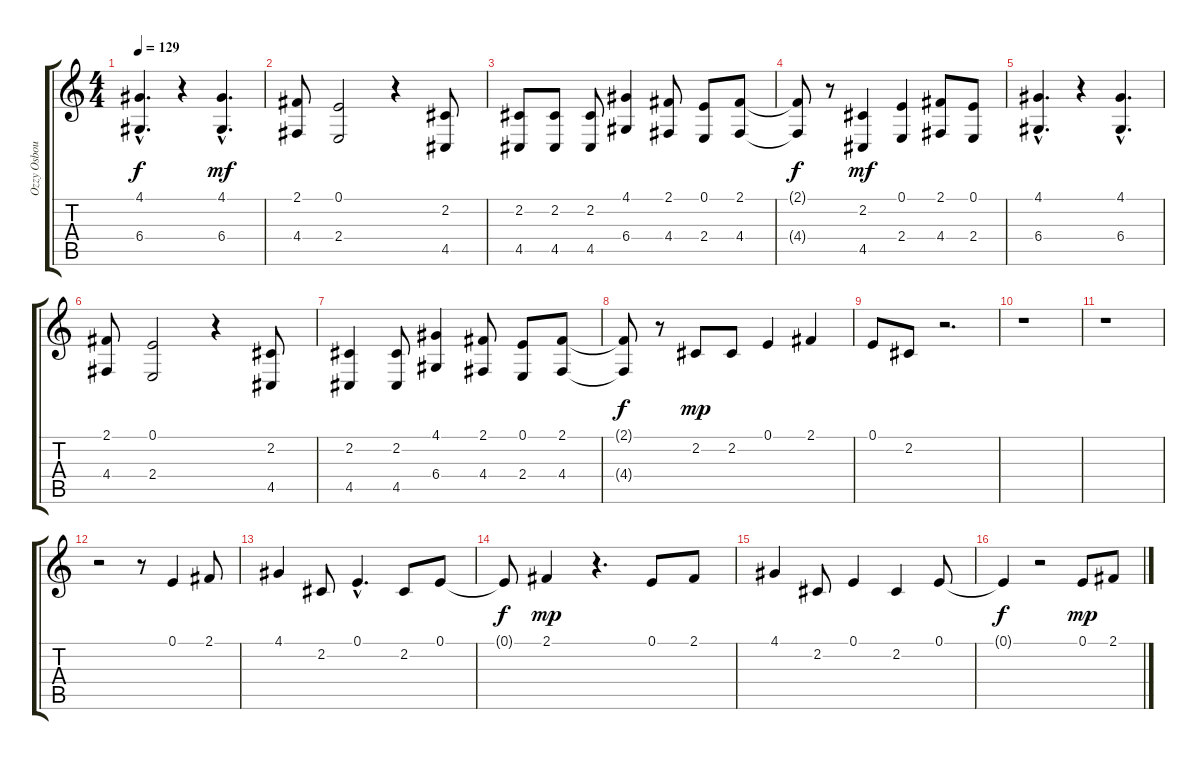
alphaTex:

\track ("Ozzy Osbourne" "Ozzy Osbou") {instrument synthvoice}
\staff {score tabs}
\tuning (E4 B3 G3 D3 A2 E2) {hide}
\ts (4 4)
\tempo 129
\clef g2
\ks c
(4.1{hac t} 6.4{hac t}).4{d dy f} r.4 (4.1{hac} 6.4{hac}).4{d dy mf} |
(2.1 4.4).8 (0.1 2.4).2 r.4 (2.2 4.5).8 |
(2.2 4.5).8 (2.2 4.5).8 (2.2 4.5).8 (4.1 6.4).4 (2.1 4.4).8 (0.1 2.4).8 (2.1 4.4).8 |
(2.1{t} 4.4{t}).8{dy f} r.8 (2.2 4.5).4{dy mf} (0.1 2.4).4 (2.1 4.4).8 (0.1 2.4).8 |
(4.1{hac} 6.4{hac}).4{d} r.4 (4.1{hac} 6.4{hac}).4{d} |
(2.1 4.4).8 (0.1 2.4).2 r.4 (2.2 4.5).8 |
(2.2 4.5).4 (2.2 4.5).8 (4.1 6.4).4 (2.1 4.4).8 (0.1 2.4).8 (2.1 4.4).8 |
(2.1{t} 4.4{t}).8{dy f} r.8 2.2.8{dy mp} 2.2.8 0.1.4 2.1.4 |
0.1.8 2.2.8 r.2{d} |
r.1 |
r.1 |
r.2 r.8 0.1.4 2.1.8 |
4.1.4 2.2.8 0.1{hac}.4{d} 2.2.8 0.1.8 |
0.1{t}.8{dy f} 2.1.4{dy mp} r.4{d} 0.1.8 2.1.8 |
4.1.4 2.2.8 0.1.4 2.2.4 0.1.8 |
0.1{t}.4{dy f} r.2 0.1.8{dy mp} 2.1.8
